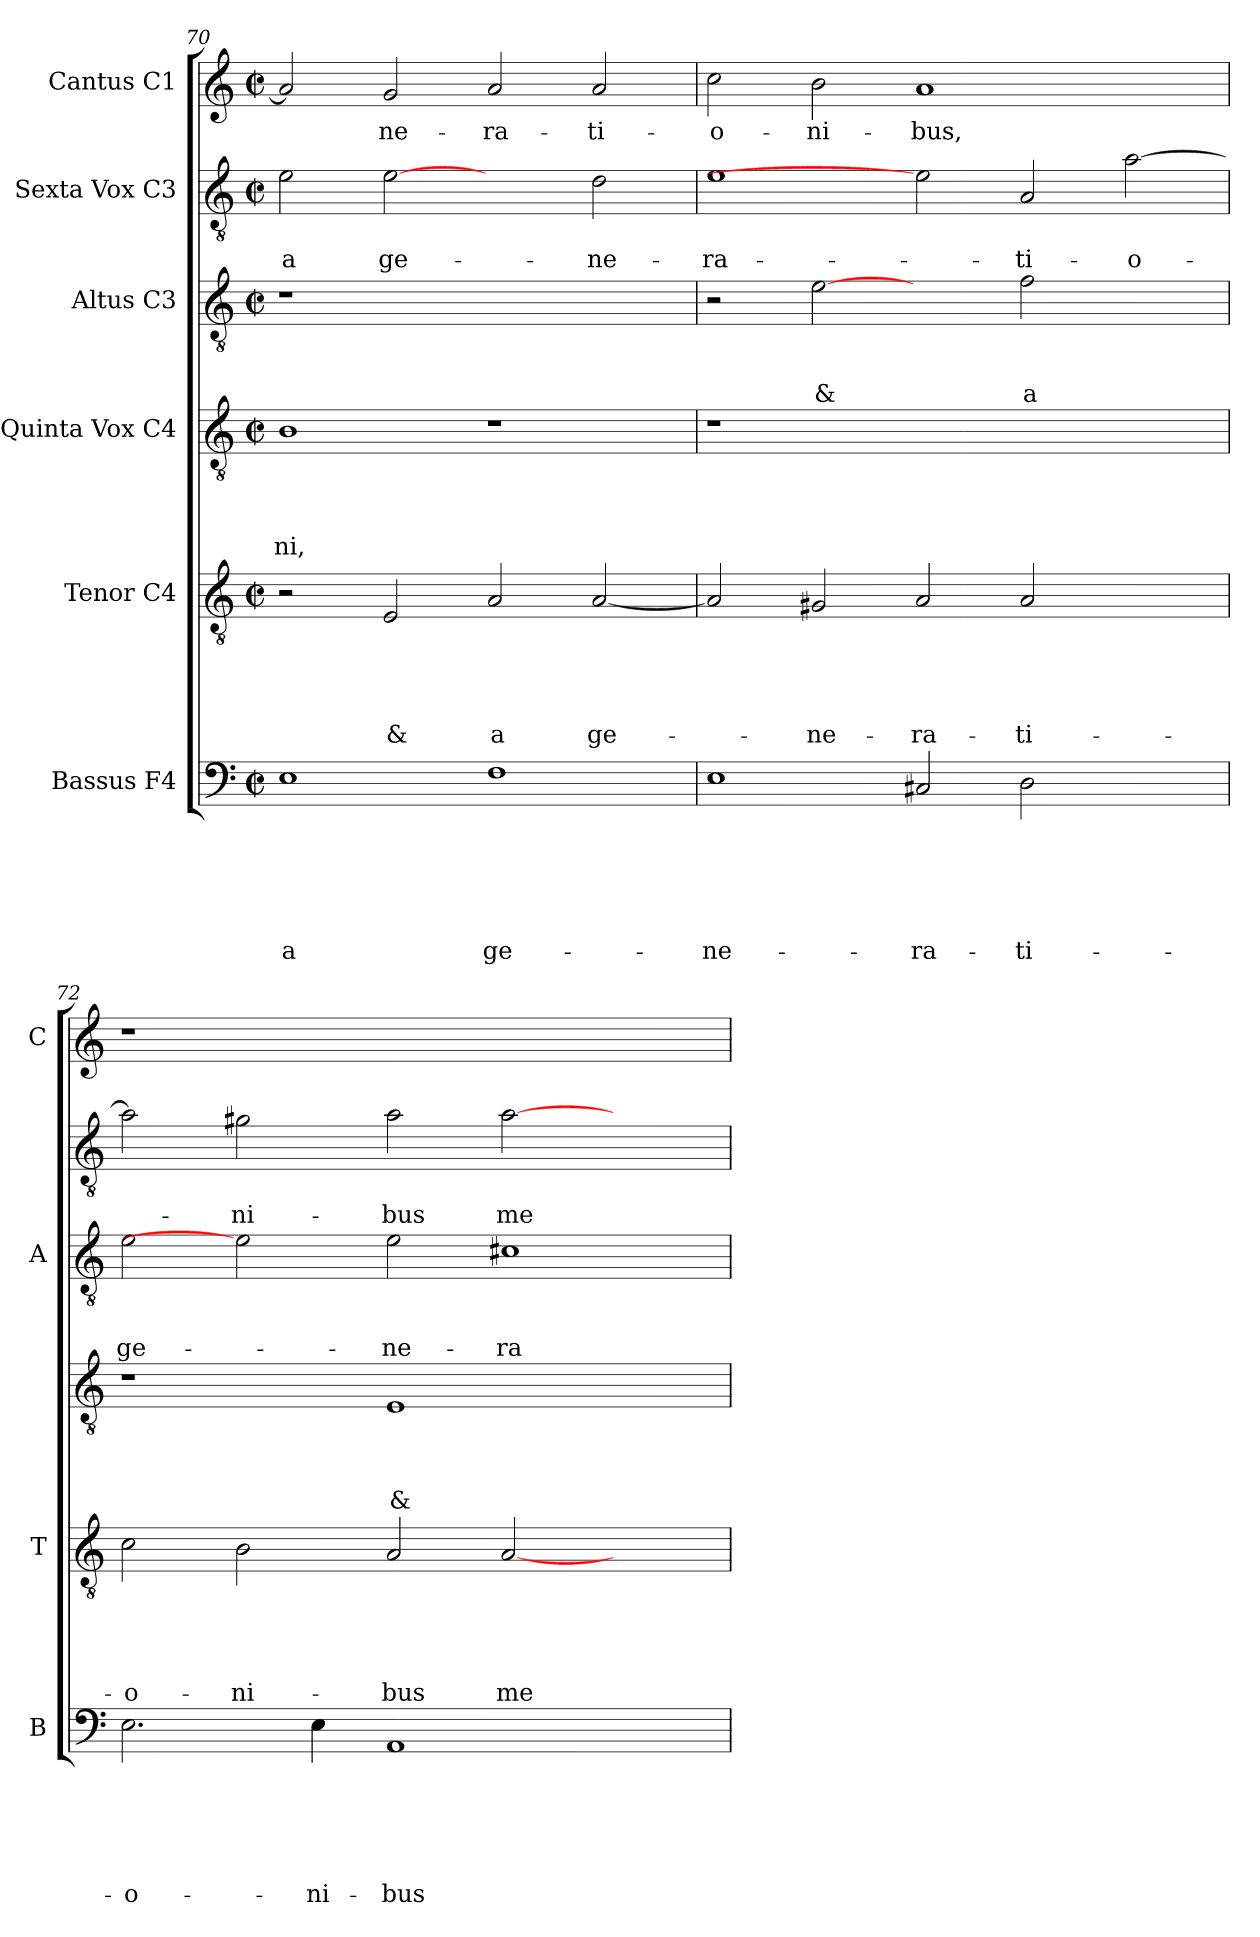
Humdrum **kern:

**kern	**text	**text	**text	**text	**text	**text	**kern	**text	**text	**text	**text	**text	**kern	**text	**text	**text	**text	**kern	**text	**text	**text	**kern	**text	**text	**kern	**text
*part6	*part6	*part6	*part6	*part6	*part6	*part6	*part5	*part5	*part5	*part5	*part5	*part5	*part4	*part4	*part4	*part4	*part4	*part3	*part3	*part3	*part3	*part2	*part2	*part2	*part1	*part1
*staff6	*staff6	*staff6	*staff6	*staff6	*staff6	*staff6	*staff5	*staff5	*staff5	*staff5	*staff5	*staff5	*staff4	*staff4	*staff4	*staff4	*staff4	*staff3	*staff3	*staff3	*staff3	*staff2	*staff2	*staff2	*staff1	*staff1
*I"Bassus F4	*	*	*	*	*	*	*I"Tenor C4	*	*	*	*	*	*I"Quinta Vox C4	*	*	*	*	*I"Altus C3	*	*	*	*I"Sexta Vox C3	*	*	*I"Cantus C1	*
*I'B	*	*	*	*	*	*	*I'T	*	*	*	*	*	*	*	*	*	*	*I'A	*	*	*	*	*	*	*I'C	*
*clefF4	*	*	*	*	*	*	*clefGv2	*	*	*	*	*	*clefGv2	*	*	*	*	*clefGv2	*	*	*	*clefGv2	*	*	*clefG2	*
*k[]	*	*	*	*	*	*	*k[]	*	*	*	*	*	*k[]	*	*	*	*	*k[]	*	*	*	*k[]	*	*	*k[]	*
*C:	*	*	*	*	*	*	*C:	*	*	*	*	*	*C:	*	*	*	*	*C:	*	*	*	*C:	*	*	*C:	*
*M2/2	*	*	*	*	*	*	*M2/2	*	*	*	*	*	*M2/2	*	*	*	*	*M2/2	*	*	*	*M2/2	*	*	*M2/2	*
*met(c|)	*	*	*	*	*	*	*met(c|)	*	*	*	*	*	*met(c|)	*	*	*	*	*met(c|)	*	*	*	*met(c|)	*	*	*met(c|)	*
=70	=70	=70	=70	=70	=70	=70	=70	=70	=70	=70	=70	=70	=70	=70	=70	=70	=70	=70	=70	=70	=70	=70	=70	=70	=70	=70
!	!	!	!	!	!	!LO:LY:b	!	!	!	!	!	!	!	!	!	!	!LO:LY:b	!	!	!	!	!	!	!LO:LY:b	!	!
1E	.	.	.	.	.	a	2r	.	.	.	.	.	1B	.	.	.	-ni,	1r	.	.	.	2e\	.	a	2a/]	.
!	!	!	!	!	!	!	!	!	!	!	!	!LO:LY:b	!	!	!	!	!	!	!	!	!	!	!	!LO:LY:b	!	!LO:LY:b
.	.	.	.	.	.	.	2E/	.	.	.	.	&	.	.	.	.	.	.	.	.	.	[2e	.	ge-	2g/	-ne-
!	!	!	!	!	!	!LO:LY:b	!	!	!	!	!	!LO:LY:b	!	!	!	!	!	!	!	!	!	!	!	!	!	!LO:LY:b
1F	.	.	.	.	.	ge-	2A/	.	.	.	.	a	1r	.	.	.	.	1ryy	.	.	.	2ryy	.	.	2a/	-ra-
!	!	!	!	!	!	!	!	!	!	!	!	!LO:LY:b	!	!	!	!	!	!	!	!	!	!	!	!LO:LY:b	!	!LO:LY:b
.	.	.	.	.	.	.	[2A/	.	.	.	.	ge-	.	.	.	.	.	.	.	.	.	2d\	.	-ne-	2a/	-ti-
=71	=71	=71	=71	=71	=71	=71	=71	=71	=71	=71	=71	=71	=71	=71	=71	=71	=71	=71	=71	=71	=71	=71	=71	=71	=71	=71
!	!	!	!	!	!	!LO:LY:b	!	!	!	!	!	!	!	!	!	!	!	!	!	!	!	!	!	!LO:LY:b	!	!LO:LY:b
1E	.	.	.	.	.	-ne-	2A/]	.	.	.	.	.	1r	.	.	.	.	2r	.	.	.	1e	.	-ra-	2cc\	-o-
!	!	!	!	!	!	!	!	!	!	!	!	!LO:LY:b	!	!	!	!	!	!	!	!	!LO:LY:b	!	!	!	!	!LO:LY:b
.	.	.	.	.	.	.	2G#X/	.	.	.	.	-ne-	.	.	.	.	.	[2e	.	.	&	.	.	.	2b\	-ni-
!	!	!	!	!	!	!LO:LY:b	!	!	!	!	!	!LO:LY:b	!	!	!	!	!	!	!	!	!	!	!	!	!	!LO:LY:b
2C#X/	.	.	.	.	.	-ra-	2A/	.	.	.	.	-ra-	1.ryy	.	.	.	.	2ryy	.	.	.	2e]	.	.	1a	-bus,
!	!	!	!	!	!	!LO:LY:b	!	!	!	!	!	!LO:LY:b	!	!	!	!	!	!	!	!	!LO:LY:b	!	!	!LO:LY:b	!	!
2D\	.	.	.	.	.	-ti-	2A/	.	.	.	.	-ti-	.	.	.	.	.	2f\	.	.	a	2A/	.	-ti-	.	.
!	!	!	!	!	!	!	!	!	!	!	!	!	!	!	!	!	!	!	!	!	!	!	!	!LO:LY:b	!	!
2ryy	.	.	.	.	.	.	2ryy	.	.	.	.	.	.	.	.	.	.	2ryy	.	.	.	[2a\	.	-o-	2ryy	.
=72	=72	=72	=72	=72	=72	=72	=72	=72	=72	=72	=72	=72	=72	=72	=72	=72	=72	=72	=72	=72	=72	=72	=72	=72	=72	=72
!	!	!	!	!	!	!LO:LY:b	!	!	!	!	!	!LO:LY:b	!	!	!	!	!	!	!	!	!LO:LY:b	!	!	!	!	!
2.E\	.	.	.	.	.	-o-	2c\	.	.	.	.	-o-	1r	.	.	.	.	2e\	.	.	ge-	2a\]	.	.	1r	.
!	!	!	!	!	!	!	!	!	!	!	!	!LO:LY:b	!	!	!	!	!	!	!	!	!	!	!	!LO:LY:b	!	!
.	.	.	.	.	.	.	2B\	.	.	.	.	-ni-	.	.	.	.	.	2e]	.	.	.	2g#X\	.	-ni-	.	.
!	!	!	!	!	!	!LO:LY:b	!	!	!	!	!	!	!	!	!	!	!	!	!	!	!	!	!	!	!	!
4E\	.	.	.	.	.	-ni-	.	.	.	.	.	.	.	.	.	.	.	.	.	.	.	.	.	.	.	.
!	!	!	!	!	!	!LO:LY:b	!	!	!	!	!	!LO:LY:b	!	!	!	!	!LO:LY:b	!	!	!	!LO:LY:b	!	!	!LO:LY:b	!	!
1AA	.	.	.	.	.	-bus	2A/	.	.	.	.	-bus	1E	.	.	.	&	2e\	.	.	-ne-	2a\	.	-bus	1.ryy	.
!	!	!	!	!	!	!	!	!	!	!	!	!LO:LY:b	!	!	!	!	!	!	!	!	!LO:LY:b	!	!	!LO:LY:b	!	!
.	.	.	.	.	.	.	[2A/	.	.	.	.	me-	.	.	.	.	.	1c#X	.	.	-ra-	[2a\	.	me-	.	.
2ryy	.	.	.	.	.	.	2ryy	.	.	.	.	.	2ryy	.	.	.	.	.	.	.	.	2ryy	.	.	.	.
=	=	=	=	=	=	=	=	=	=	=	=	=	=	=	=	=	=	=	=	=	=	=	=	=	=	=
*-	*-	*-	*-	*-	*-	*-	*-	*-	*-	*-	*-	*-	*-	*-	*-	*-	*-	*-	*-	*-	*-	*-	*-	*-	*-	*-
